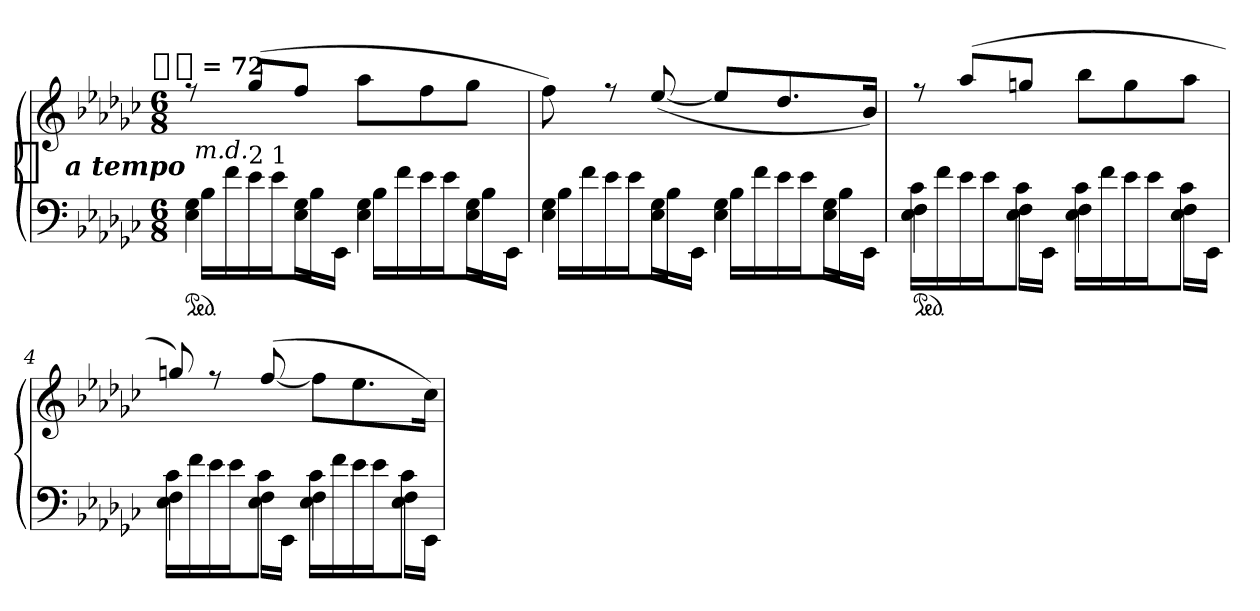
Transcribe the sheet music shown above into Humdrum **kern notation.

**kern	**kern	**dynam
*part1	*part1	*part1
*staff2	*staff1	*staff1/2
*clefF4	*clefG2	*
*k[b-e-a-d-g-c-]	*k[b-e-a-d-g-c-]	*
*e-:	*e-:	*
!!LO:TX:omd:t=[quarter-dot] = 72
*M6/8	*M6/8	*
*MM108	*MM108	*
=1	=1	=1
*^	*	*
!LO:TX:b:t=1	!	!	!
!LO:TX:b:t=2	!	!	!
!LO:TX:b:t=3	!	!	!
!	!	!	!LO:DY:rj:t=%s a tempo
*ped	*	*	*
4E-\ 4G-\	16B-LL	8rff	mf
.	16f/	.	.
!	!LO:TX:a:i:rj:t=m.d.	!	!
!	!LO:TX:a:t=2	!	!
.	16e-\	(>8gg-/L	.
!	!LO:TX:a:t=1	!	!
.	16e-\J	.	.
16E-\ 16G-\LL	8B-J	8ff/J	.
16EE-JJ	.	.	.
4E-\ 4G-\	16B-/LL	8aa-\L	.
.	16f\	.	.
.	16e-\	8ff\	.
.	16e-\J	.	.
16E-\ 16G-\LL	8B-J	8gg-\J	.
16EE-JJ	.	.	.
=2	=2	=2	=2
4E-\ 4G-\	16B-/LL	8ff)	.
.	16f\	.	.
.	16e-\	8rff	.
.	16e-\J	.	.
16E-\ 16G-\LL	8B-J	(>[8ee-/	.
16EE-JJ	.	.	.
4E-\ 4G-\	16B-/LL	8ee-/L]	.
.	16f\	.	.
.	16e-\	8.dd-/	.
.	16e-\J	.	.
16E-\ 16G-\LL	8B-J	.	.
16EE-JJ	.	16b-/Jk)	.
=3	=3	=3	=3
!LO:TX:b:t=1	!	!	!
!LO:TX:b:t=2	!	!	!
!LO:TX:b:t=3	!	!	!
*ped	*	*	*
4E-\ 4F\	16c-/LL	8rff	.
.	16f\	.	.
.	16e-\	(8aa-/L	.
.	16e-\J	.	.
16E-\ 16F\LL	8c-J	8ggn/J	.
16EE-JJ	.	.	.
4E-\ 4F\	16c-/LL	8bb-\L	.
.	16f\	.	.
.	16e-\	8gg\	.
.	16e-\J	.	.
16E-\ 16F\LL	8c-J	8aa-\J	.
16EE-JJ	.	.	.
=4	=4	=4	=4
4E-\ 4F\	16c-/LL	8ggn/)	.
.	16f\	.	.
.	16e-\	8rff	.
.	16e-\J	.	.
16E-\ 16F\LL	8c-J	(>[8ff/	.
16EE-JJ	.	.	.
4E-\ 4F\	16c-/LL	8ff\L]	.
.	16f\	.	.
.	16e-\	8.ee-\	.
.	16e-\J	.	.
16E-\ 16F\LL	8c-J	.	.
16EE-JJ	.	16cc-\Jk)	.
*v	*v	*	*
=	=	=
*-	*-	*-
